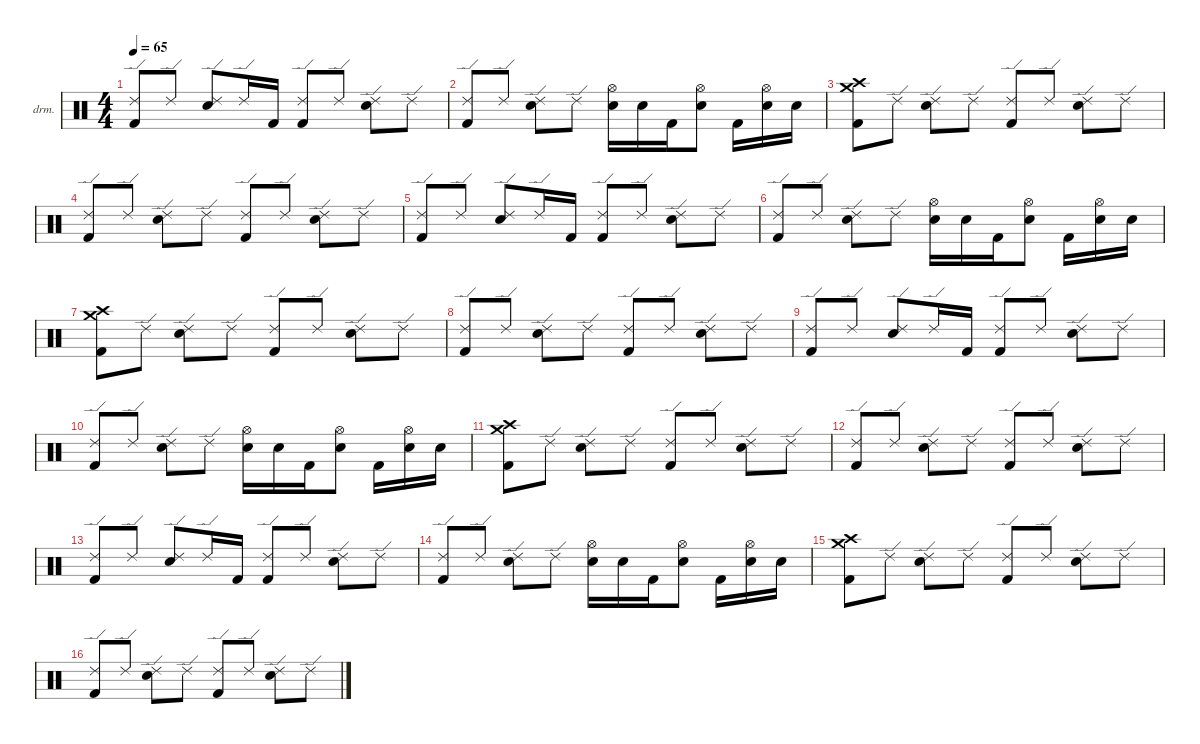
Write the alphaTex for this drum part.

\defaultSystemsLayout 4
\hideDynamics
\bracketExtendMode nobrackets
\firstSystemTrackNameOrientation horizontal
\otherSystemsTrackNameOrientation horizontal
\track ("Drums" "drm.") {instrument percussion}
\staff {score}
\articulation defaults
\ts (4 4)
\tempo 65
\clef neutral
\ks c
("Ride (edge) 2" "Kick (hit) 2").8{dy f} "Ride (edge) 2".8 ("Ride (edge) 2" "Snare (hit) 2").8 "Ride (edge) 2".16 "Kick (hit) 2".16 ("Ride (edge) 2" "Kick (hit) 2").8 "Ride (edge) 2".8 ("Ride (edge) 2" "Snare (hit) 2").8 "Ride (edge) 2".8 |
("Ride (edge) 2" "Kick (hit) 2").8 "Ride (edge) 2".8 ("Ride (edge) 2" "Snare (hit) 2").8 "Ride (edge) 2".8 ("Hi-Hat (open)" "Snare (hit) 2").16 "Snare (hit) 2".16 "Kick (hit) 2".16 ("Hi-Hat (open)" "Snare (hit) 2").8 "Kick (hit) 2".16 ("Hi-Hat (open)" "Snare (hit) 2").16 "Snare (hit) 2".16 |
("Crash medium (hit)" "Crash high (hit)" "Kick (hit) 2").8 "Ride (edge) 2".8 ("Ride (edge) 2" "Snare (hit) 2").8 "Ride (edge) 2".8 ("Ride (edge) 2" "Kick (hit) 2").8 "Ride (edge) 2".8 ("Ride (edge) 2" "Snare (hit) 2").8 "Ride (edge) 2".8 |
("Ride (edge) 2" "Kick (hit) 2").8 "Ride (edge) 2".8 ("Ride (edge) 2" "Snare (hit) 2").8 "Ride (edge) 2".8 ("Ride (edge) 2" "Kick (hit) 2").8 "Ride (edge) 2".8 ("Ride (edge) 2" "Snare (hit) 2").8 "Ride (edge) 2".8 |
("Ride (edge) 2" "Kick (hit) 2").8 "Ride (edge) 2".8 ("Ride (edge) 2" "Snare (hit) 2").8 "Ride (edge) 2".16 "Kick (hit) 2".16 ("Ride (edge) 2" "Kick (hit) 2").8 "Ride (edge) 2".8 ("Ride (edge) 2" "Snare (hit) 2").8 "Ride (edge) 2".8 |
("Ride (edge) 2" "Kick (hit) 2").8 "Ride (edge) 2".8 ("Ride (edge) 2" "Snare (hit) 2").8 "Ride (edge) 2".8 ("Hi-Hat (open)" "Snare (hit) 2").16 "Snare (hit) 2".16 "Kick (hit) 2".16 ("Hi-Hat (open)" "Snare (hit) 2").8 "Kick (hit) 2".16 ("Hi-Hat (open)" "Snare (hit) 2").16 "Snare (hit) 2".16 |
("Crash medium (hit)" "Crash high (hit)" "Kick (hit) 2").8 "Ride (edge) 2".8 ("Ride (edge) 2" "Snare (hit) 2").8 "Ride (edge) 2".8 ("Ride (edge) 2" "Kick (hit) 2").8 "Ride (edge) 2".8 ("Ride (edge) 2" "Snare (hit) 2").8 "Ride (edge) 2".8 |
("Ride (edge) 2" "Kick (hit) 2").8 "Ride (edge) 2".8 ("Ride (edge) 2" "Snare (hit) 2").8 "Ride (edge) 2".8 ("Ride (edge) 2" "Kick (hit) 2").8 "Ride (edge) 2".8 ("Ride (edge) 2" "Snare (hit) 2").8 "Ride (edge) 2".8 |
("Ride (edge) 2" "Kick (hit) 2").8 "Ride (edge) 2".8 ("Ride (edge) 2" "Snare (hit) 2").8 "Ride (edge) 2".16 "Kick (hit) 2".16 ("Ride (edge) 2" "Kick (hit) 2").8 "Ride (edge) 2".8 ("Ride (edge) 2" "Snare (hit) 2").8 "Ride (edge) 2".8 |
("Ride (edge) 2" "Kick (hit) 2").8 "Ride (edge) 2".8 ("Ride (edge) 2" "Snare (hit) 2").8 "Ride (edge) 2".8 ("Hi-Hat (open)" "Snare (hit) 2").16 "Snare (hit) 2".16 "Kick (hit) 2".16 ("Hi-Hat (open)" "Snare (hit) 2").8 "Kick (hit) 2".16 ("Hi-Hat (open)" "Snare (hit) 2").16 "Snare (hit) 2".16 |
("Crash medium (hit)" "Crash high (hit)" "Kick (hit) 2").8 "Ride (edge) 2".8 ("Ride (edge) 2" "Snare (hit) 2").8 "Ride (edge) 2".8 ("Ride (edge) 2" "Kick (hit) 2").8 "Ride (edge) 2".8 ("Ride (edge) 2" "Snare (hit) 2").8 "Ride (edge) 2".8 |
("Ride (edge) 2" "Kick (hit) 2").8 "Ride (edge) 2".8 ("Ride (edge) 2" "Snare (hit) 2").8 "Ride (edge) 2".8 ("Ride (edge) 2" "Kick (hit) 2").8 "Ride (edge) 2".8 ("Ride (edge) 2" "Snare (hit) 2").8 "Ride (edge) 2".8 |
("Ride (edge) 2" "Kick (hit) 2").8 "Ride (edge) 2".8 ("Ride (edge) 2" "Snare (hit) 2").8 "Ride (edge) 2".16 "Kick (hit) 2".16 ("Ride (edge) 2" "Kick (hit) 2").8 "Ride (edge) 2".8 ("Ride (edge) 2" "Snare (hit) 2").8 "Ride (edge) 2".8 |
("Ride (edge) 2" "Kick (hit) 2").8 "Ride (edge) 2".8 ("Ride (edge) 2" "Snare (hit) 2").8 "Ride (edge) 2".8 ("Hi-Hat (open)" "Snare (hit) 2").16 "Snare (hit) 2".16 "Kick (hit) 2".16 ("Hi-Hat (open)" "Snare (hit) 2").8 "Kick (hit) 2".16 ("Hi-Hat (open)" "Snare (hit) 2").16 "Snare (hit) 2".16 |
("Crash medium (hit)" "Crash high (hit)" "Kick (hit) 2").8 "Ride (edge) 2".8 ("Ride (edge) 2" "Snare (hit) 2").8 "Ride (edge) 2".8 ("Ride (edge) 2" "Kick (hit) 2").8 "Ride (edge) 2".8 ("Ride (edge) 2" "Snare (hit) 2").8 "Ride (edge) 2".8 |
("Ride (edge) 2" "Kick (hit) 2").8 "Ride (edge) 2".8 ("Ride (edge) 2" "Snare (hit) 2").8 "Ride (edge) 2".8 ("Ride (edge) 2" "Kick (hit) 2").8 "Ride (edge) 2".8 ("Ride (edge) 2" "Snare (hit) 2").8 "Ride (edge) 2".8
